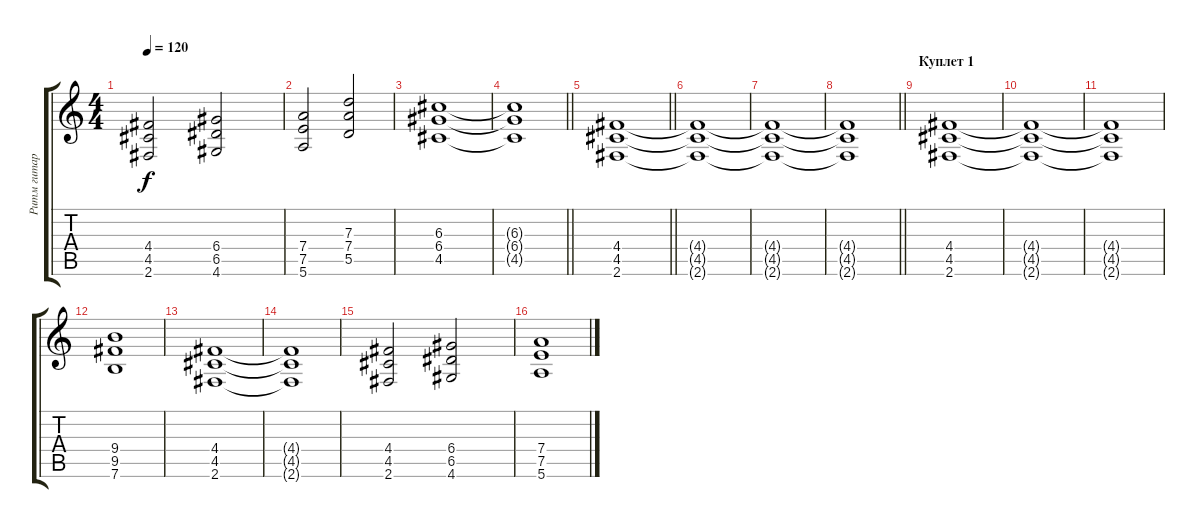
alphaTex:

\track ("Ритм гитара" "Ритм гитар") {instrument distortionguitar}
\staff {score tabs}
\tuning (E4 B3 G3 D3 A2 E2) {hide}
\ts (4 4)
\tempo 120
\clef g2
\ks c
(4.4 4.5 2.6).2{dy f} (6.4 6.5 4.6).2 |
(7.4 7.5 5.6).2 (7.3 7.4 5.5).2 |
(6.3 6.4 4.5).1 |
\barLineRight lightlight
(6.3{t} 6.4{t} 4.5{t}).1 |
\barLineRight lightlight
(4.4 4.5 2.6).1 |
(4.4{t} 4.5{t} 2.6{t}).1 |
(4.4{t} 4.5{t} 2.6{t}).1 |
\barLineRight lightlight
(4.4{t} 4.5{t} 2.6{t}).1 |
\section ("" "Куплет 1")
(4.4 4.5 2.6).1 |
(4.4{t} 4.5{t} 2.6{t}).1 |
(4.4{t} 4.5{t} 2.6{t}).1 |
(9.4 9.5 7.6).1 |
(4.4 4.5 2.6).1 |
(4.4{t} 4.5{t} 2.6{t}).1 |
(4.4 4.5 2.6).2 (6.4 6.5 4.6).2 |
(7.4 7.5 5.6).1
